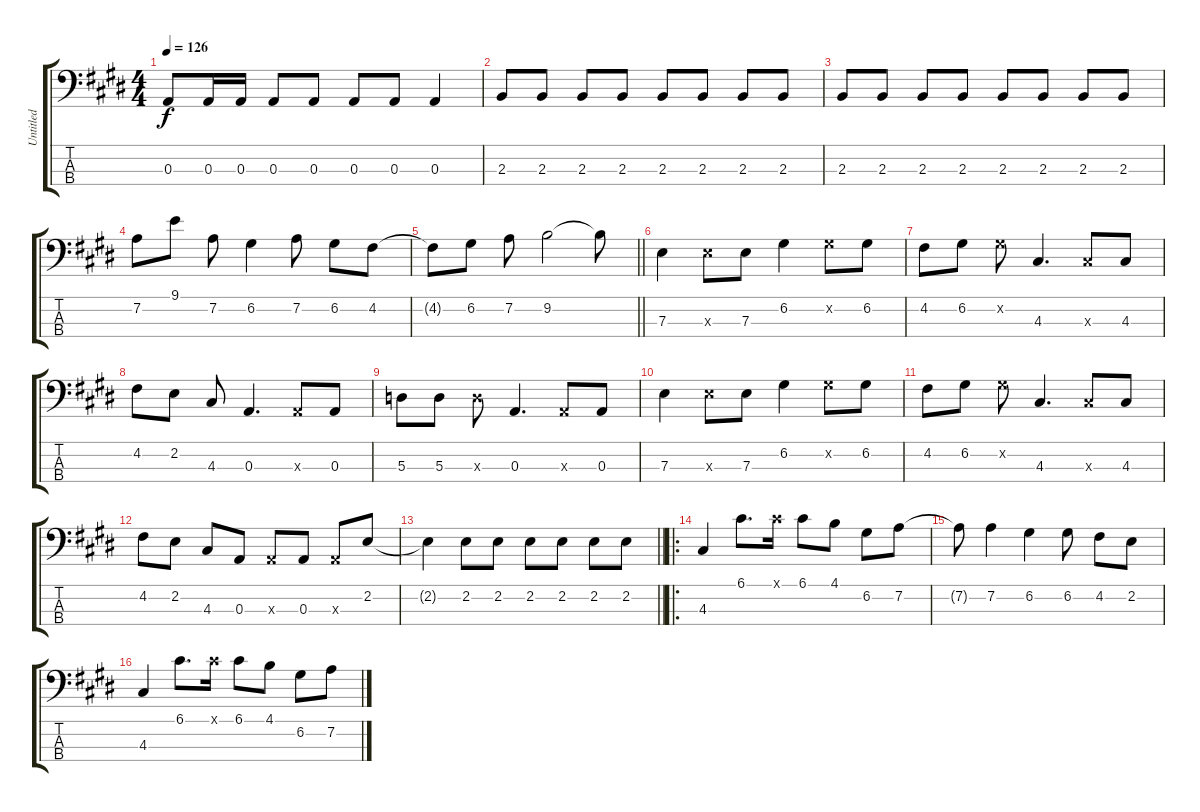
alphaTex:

\track ("Untitled" "Untitled") {instrument electricbassfinger}
\staff {score tabs}
\tuning (G2 D2 A1 E1) {hide}
\ts (4 4)
\tempo 126
\clef f4
\ks c#minor
0.3{t}.8{dy f} 0.3.16 0.3.16 0.3.8 0.3.8 0.3.8 0.3.8 0.3.4 |
\ks e
2.3.8 2.3.8 2.3.8 2.3.8 2.3.8 2.3.8 2.3.8 2.3.8 |
\ks c#minor
2.3.8 2.3.8 2.3.8 2.3.8 2.3.8 2.3.8 2.3.8 2.3.8 |
7.2.8 9.1.8 7.2.8 6.2.4 7.2.8 6.2.8 4.2.8 |
\barLineRight lightlight
4.2{t}.8 6.2.8 7.2.8 9.2.2 9.2{t}.8 |
\ks e
7.3.4 7.3{x}.8 7.3.8 6.2.4 6.2{x}.8 6.2.8 |
\ks c#minor
4.2.8 6.2.8 6.2{x}.8 4.3.4{d} 4.3{x}.8 4.3.8 |
4.2.8 2.2.8 4.3.8 0.3.4{d} 0.3{x}.8 0.3.8 |
5.3.8 5.3.8 5.3{x}.8 0.3.4{d} 0.3{x}.8 0.3.8 |
\ks e
7.3.4 7.3{x}.8 7.3.8 6.2.4 6.2{x}.8 6.2.8 |
\ks c#minor
4.2.8 6.2.8 6.2{x}.8 4.3.4{d} 4.3{x}.8 4.3.8 |
4.2.8 2.2.8 4.3.8 0.3.8 0.3{x}.8 0.3.8 0.3{x}.8 2.2.8 |
\barLineRight lightlight
2.2{t}.4 2.2.8 2.2.8 2.2.8 2.2.8 2.2.8 2.2.8 |
\ro
\ks e
4.3.4 6.1.8{d} 6.1{x}.16 6.1.8 4.1.8 6.2.8 7.2.8 |
\ks c#minor
7.2{t}.8 7.2.4 6.2.4 6.2.8 4.2.8 2.2.8 |
4.3.4 6.1.8{d} 6.1{x}.16 6.1.8 4.1.8 6.2.8 7.2.8
